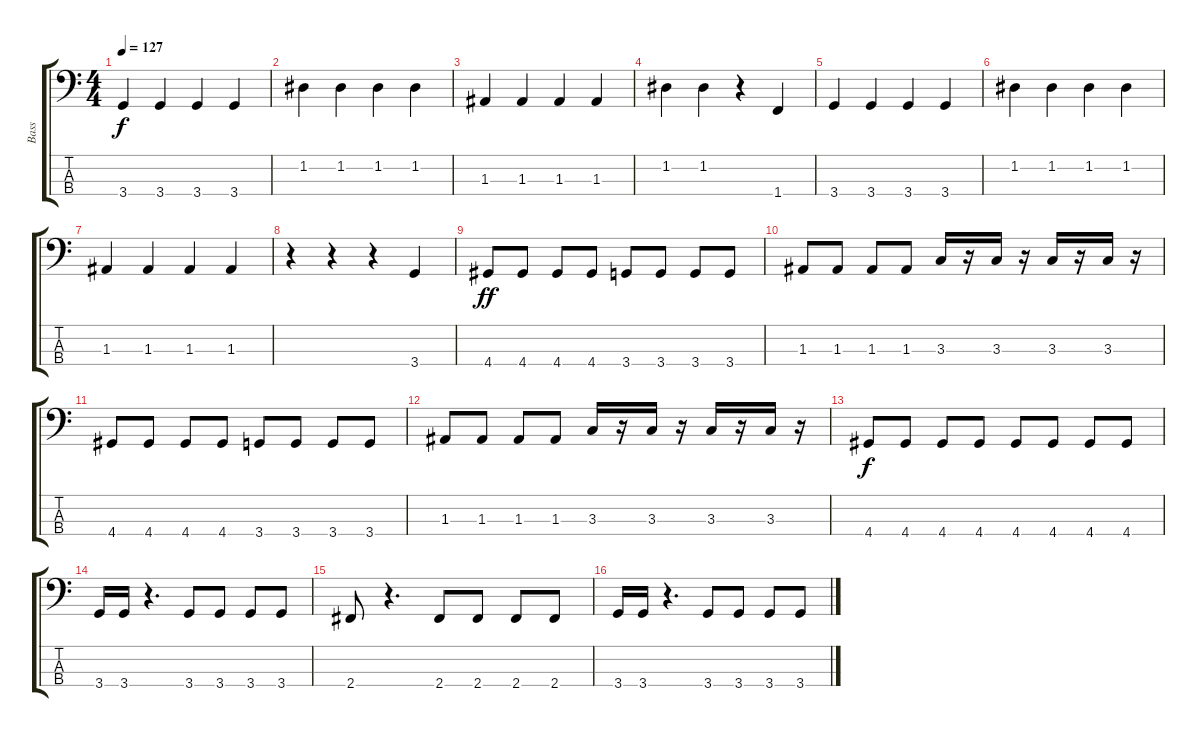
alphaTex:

\track ("Bass" "Bass") {instrument electricbassfinger}
\staff {score tabs}
\tuning (G2 D2 A1 E1) {hide}
\ts (4 4)
\tempo 127
\clef f4
\ks c
3.4.4{dy f} 3.4.4 3.4.4 3.4.4 |
1.2.4 1.2.4 1.2.4 1.2.4 |
1.3.4 1.3.4 1.3.4 1.3.4 |
1.2.4 1.2.4 r.4 1.4.4 |
3.4.4 3.4.4 3.4.4 3.4.4 |
1.2.4 1.2.4 1.2.4 1.2.4 |
1.3.4 1.3.4 1.3.4 1.3.4 |
r.4 r.4 r.4 3.4.4 |
4.4.8{dy ff} 4.4.8 4.4.8 4.4.8 3.4.8 3.4.8 3.4.8 3.4.8 |
1.3.8 1.3.8 1.3.8 1.3.8 3.3.16 r.16 3.3.16 r.16 3.3.16 r.16 3.3.16 r.16 |
4.4.8 4.4.8 4.4.8 4.4.8 3.4.8 3.4.8 3.4.8 3.4.8 |
1.3.8 1.3.8 1.3.8 1.3.8 3.3.16 r.16 3.3.16 r.16 3.3.16 r.16 3.3.16 r.16 |
4.4.8{dy f} 4.4.8 4.4.8 4.4.8 4.4.8 4.4.8 4.4.8 4.4.8 |
3.4.16 3.4.16 r.4{d} 3.4.8 3.4.8 3.4.8 3.4.8 |
2.4.8 r.4{d} 2.4.8 2.4.8 2.4.8 2.4.8 |
3.4.16 3.4.16 r.4{d} 3.4.8 3.4.8 3.4.8 3.4.8
